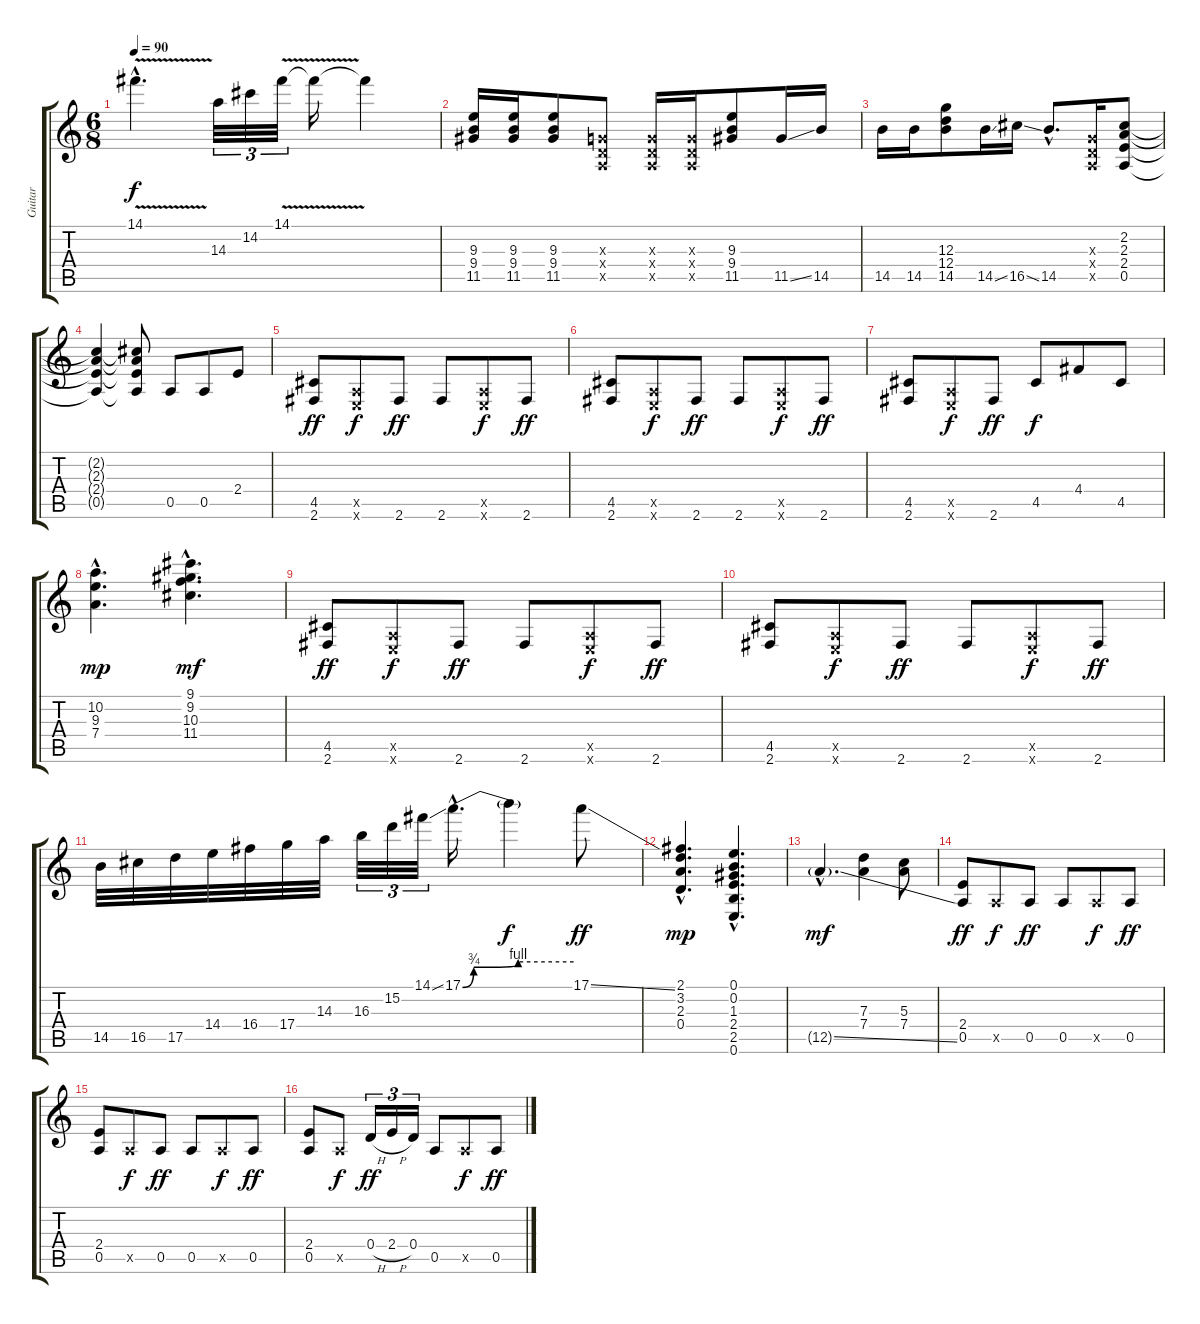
\track ("Guitar" "Guitar") {instrument overdrivenguitar}
\staff {score tabs}
\tuning (E4 B3 G3 D3 A2 E2) {hide}
\ts (6 8)
\tempo 90
\clef g2
\ks c
14.1{v hac}.4{d dy f} 14.3.32{tu (3 2)} 14.2.32{tu (3 2)} 14.1{v}.32{tu (3 2)} 14.1{t}.16 14.1{t}.4 |
(9.3 9.4 11.5).16 (9.3 9.4 11.5).16 (9.3 9.4 11.5).8 (0.3{x} 0.4{x} 0.5{x}).8 (0.3{x} 0.4{x} 0.5{x}).16 (0.3{x} 0.4{x} 0.5{x}).16 (9.3 9.4 11.5).8 11.5{ss}.16 14.5.16 |
14.5.16 14.5.16 (12.3 12.4 14.5).8 14.5{ss}.16 16.5{ss}.16 14.5{hac}.8{d} (0.3{x} 0.4{x} 0.5{x}).16 (2.2 2.3 2.4 0.5).8 |
(2.2{t} 2.3{t} 2.4{t} 0.5{t}).4 (2.2{t} 2.3{t} 2.4{t} 0.5{t}).8 0.5.8 0.5.8 2.4.8 |
(4.5 2.6).8{dy ff} (0.5{x} 0.6{x}).8{dy f} 2.6.8{dy ff} 2.6.8 (0.5{x} 0.6{x}).8{dy f} 2.6.8{dy ff} |
(4.5 2.6).8 (0.5{x} 0.6{x}).8{dy f} 2.6.8{dy ff} 2.6.8 (0.5{x} 0.6{x}).8{dy f} 2.6.8{dy ff} |
(4.5 2.6).8 (0.5{x} 0.6{x}).8{dy f} 2.6.8{dy ff} 4.5.8{dy f} 4.4.8 4.5.8 |
(10.2{hac} 9.3{hac} 7.4{hac}).4{d dy mp} (9.1{hac} 9.2{hac} 10.3{hac} 11.4{hac}).4{d dy mf} |
(4.5 2.6).8{dy ff} (0.5{x} 0.6{x}).8{dy f} 2.6.8{dy ff} 2.6.8 (0.5{x} 0.6{x}).8{dy f} 2.6.8{dy ff} |
(4.5 2.6).8 (0.5{x} 0.6{x}).8{dy f} 2.6.8{dy ff} 2.6.8 (0.5{x} 0.6{x}).8{dy f} 2.6.8{dy ff} |
14.5.32 16.5.32 17.5.32 14.4.32 16.4.32 17.4.32 14.3.32 16.3.32{tu (3 2)} 15.2.32{tu (3 2)} 14.1{ss}.32{tu (3 2)} 17.1{be (custom 0 0 6 3 30 4 60 4) hac}.16{d} 17.1{t}.4{dy f} 17.1{ss}.8{dy ff} |
(2.1{hac} 3.2{hac} 2.3{hac} 0.4{hac}).4{d dy mp} (0.1{hac} 0.2{hac} 1.3{hac} 2.4{hac} 2.5{hac} 0.6{hac}).4{d} |
12.5{ss g hac}.4{d dy mf} (7.3 7.4).4 (5.3 7.4).8 |
(2.4 0.5).8{dy ff} 0.5{x}.8{dy f} 0.5.8{dy ff} 0.5.8 0.5{x}.8{dy f} 0.5.8{dy ff} |
(2.4 0.5).8 0.5{x}.8{dy f} 0.5.8{dy ff} 0.5.8 0.5{x}.8{dy f} 0.5.8{dy ff} |
(2.4 0.5).8{instrument overdrivenguitar} 0.5{x}.8{dy f} 0.4{h}.16{tu (3 2) dy ff} 2.4{h}.16{tu (3 2)} 0.4.16{tu (3 2)} 0.5.8 0.5{x}.8{dy f} 0.5.8{dy ff}
